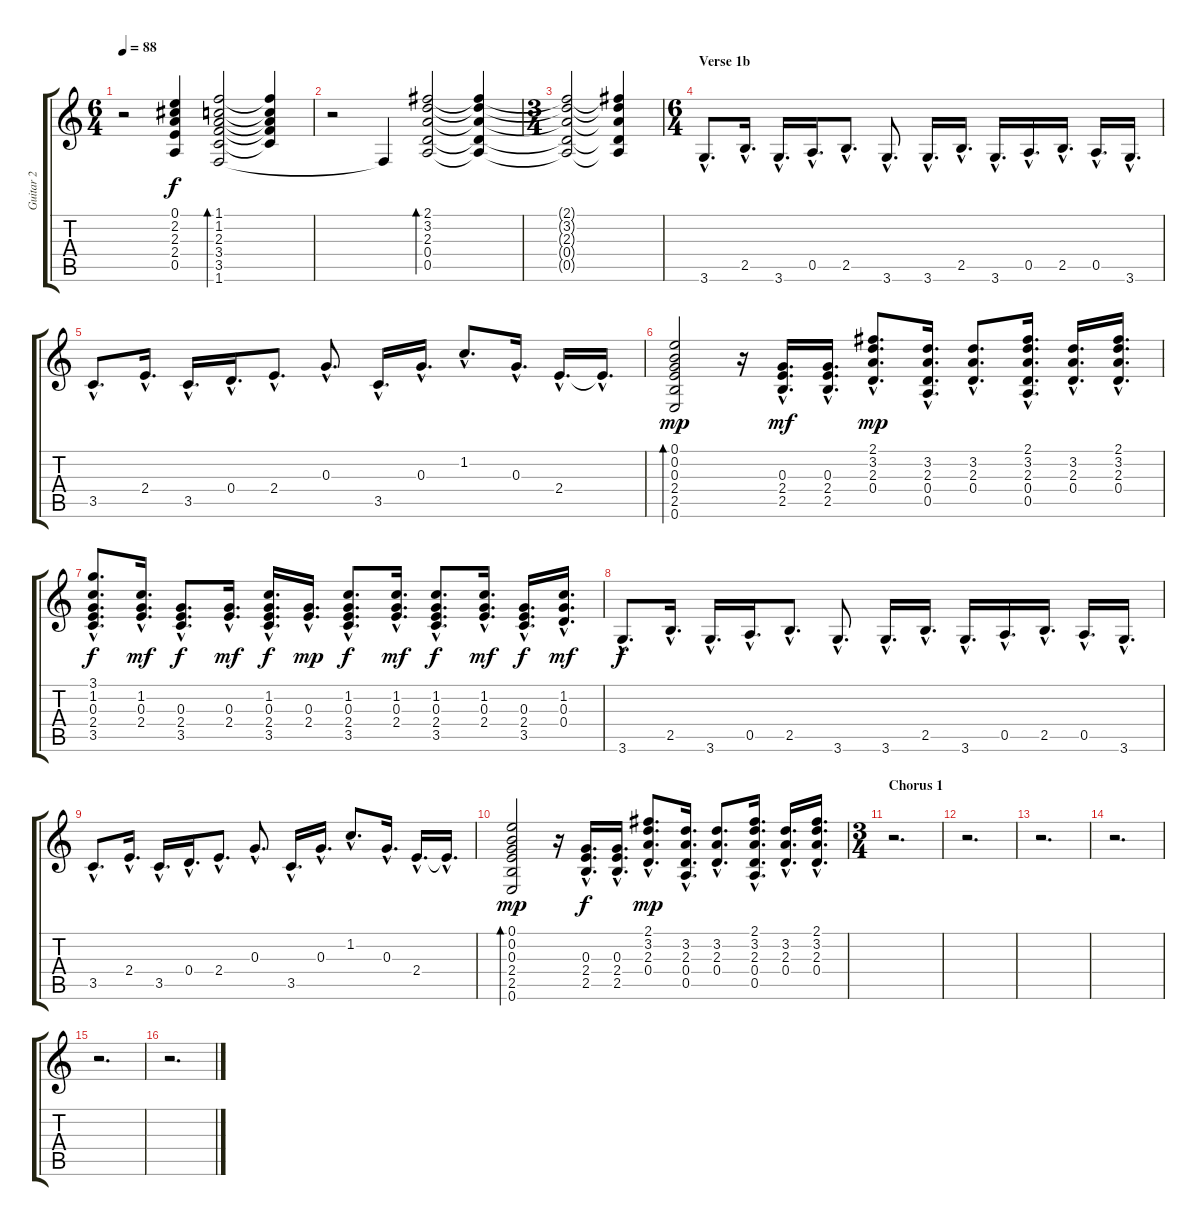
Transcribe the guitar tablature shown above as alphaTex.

\track ("Guitar 2" "Guitar 2") {instrument acousticguitarsteel}
\staff {score tabs}
\tuning (E4 B3 G3 D3 A2 E2) {hide}
\ts (6 4)
\tempo 88
\clef g2
\ks c
r.2{dy f} (0.1{t} 2.2{t} 2.3{t} 2.4{t} 0.5{t}).4 (1.1 1.2 2.3 3.4 3.5 1.6).2{bd 60} (1.1{t} 1.2{t} 2.3{t} 3.4{t} 3.5{t}).4 |
r.2 1.6{t}.4 (2.1 3.2 2.3 0.4 0.5).2{bd 60} (2.1{t} 3.2{t} 2.3{t} 0.4{t} 0.5{t}).4 |
\ts (3 4)
(2.1{t} 3.2{t} 2.3{t} 0.4{t} 0.5{t}).2 (2.1{t} 3.2{t} 2.3{t} 0.4{t} 0.5{t}).4 |
\ts (6 4)
\section ("" "Verse 1b")
3.6{hac}.8{d volume 12 balance 0} 2.5{hac}.16{d} 3.6{hac}.16{d} 0.5{hac}.16{d} 2.5{hac}.8{d} 3.6{hac}.8{d} 3.6{hac}.16{d} 2.5{hac}.16{d} 3.6{hac}.16{d} 0.5{hac}.16{d} 2.5{hac}.16{d} 0.5{hac}.16{d} 3.6{hac}.16{d} |
3.5{hac}.8{d} 2.4{hac}.16{d} 3.5{hac}.16{d} 0.4{hac}.16{d} 2.4{hac}.8{d} 0.3{hac}.8{d} 3.5{hac}.16{d} 0.3{hac}.16{d} 1.2{hac}.8{d} 0.3{hac}.16{d} 2.4{hac}.16{d} 2.4{hac t}.16{d} |
(0.1 0.2 0.3 2.4 2.5 0.6).2{bd 60 dy mp} r.16 (0.3{hac} 2.4{hac} 2.5{hac}).16{d dy mf} (0.3{hac} 2.4{hac} 2.5{hac}).16{d} (2.1{hac} 3.2{hac} 2.3{hac} 0.4{hac}).8{d dy mp} (3.2{hac} 2.3{hac} 0.4{hac} 0.5{hac}).16{d} (3.2{hac} 2.3{hac} 0.4{hac}).8{d} (2.1{hac} 3.2{hac} 2.3{hac} 0.4{hac} 0.5{hac}).16{d} (3.2{hac} 2.3{hac} 0.4{hac}).16{d} (2.1{hac} 3.2{hac} 2.3{hac} 0.4{hac}).16{d} |
(3.1{hac} 1.2{hac} 0.3{hac} 2.4{hac} 3.5{hac}).8{d dy f volume 8} (1.2{hac} 0.3{hac} 2.4{hac}).16{d dy mf} (0.3{hac} 2.4{hac} 3.5{hac}).8{d dy f} (0.3{hac} 2.4{hac}).16{d dy mf} (1.2{hac} 0.3{hac} 2.4{hac} 3.5{hac}).16{d dy f} (0.3{hac} 2.4{hac}).16{d dy mp} (1.2{hac} 0.3{hac} 2.4{hac} 3.5{hac}).8{d dy f} (1.2{hac} 0.3{hac} 2.4{hac}).16{d dy mf} (1.2{hac} 0.3{hac} 2.4{hac} 3.5{hac}).8{d dy f} (1.2{hac} 0.3{hac} 2.4{hac}).16{d dy mf} (0.3{hac} 2.4{hac} 3.5{hac}).16{d dy f} (1.2{hac} 0.3{hac} 0.4{hac}).16{d dy mf} |
3.6{hac}.8{d dy f volume 12 balance 0} 2.5{hac}.16{d} 3.6{hac}.16{d} 0.5{hac}.16{d} 2.5{hac}.8{d} 3.6{hac}.8{d} 3.6{hac}.16{d} 2.5{hac}.16{d} 3.6{hac}.16{d} 0.5{hac}.16{d} 2.5{hac}.16{d} 0.5{hac}.16{d} 3.6{hac}.16{d} |
3.5{hac}.8{d} 2.4{hac}.16{d} 3.5{hac}.16{d} 0.4{hac}.16{d} 2.4{hac}.8{d} 0.3{hac}.8{d} 3.5{hac}.16{d} 0.3{hac}.16{d} 1.2{hac}.8{d} 0.3{hac}.16{d} 2.4{hac}.16{d} 2.4{hac t}.16{d} |
(0.1 0.2 0.3 2.4 2.5 0.6).2{bd 60 dy mp} r.16 (0.3{hac} 2.4{hac} 2.5{hac}).16{d dy f} (0.3{hac} 2.4{hac} 2.5{hac}).16{d} (2.1{hac} 3.2{hac} 2.3{hac} 0.4{hac}).8{d dy mp} (3.2{hac} 2.3{hac} 0.4{hac} 0.5{hac}).16{d} (3.2{hac} 2.3{hac} 0.4{hac}).8{d} (2.1{hac} 3.2{hac} 2.3{hac} 0.4{hac} 0.5{hac}).16{d} (3.2{hac} 2.3{hac} 0.4{hac}).16{d} (2.1{hac} 3.2{hac} 2.3{hac} 0.4{hac}).16{d} |
\ts (3 4)
\section ("" "Chorus 1")
r.2{d volume 8 balance 10} |
r.2{d} |
r.2{d} |
r.2{d} |
r.2{d} |
r.2{d}
